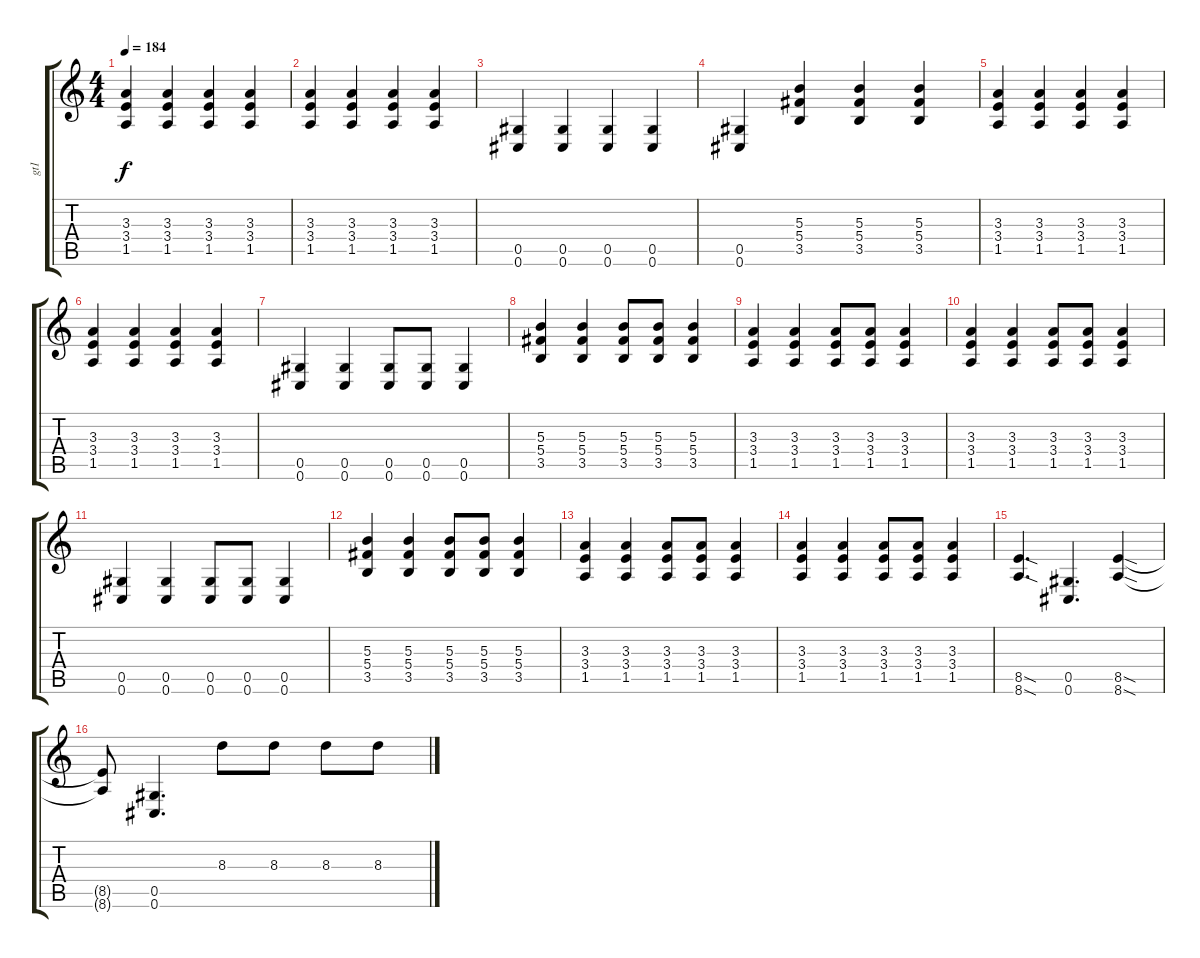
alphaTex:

\track ("gt1" "gt1") {instrument overdrivenguitar}
\staff {score tabs}
\tuning (Eb4 Bb3 Gb3 Db3 Ab2 Db2) {hide}
\ts (4 4)
\tempo 184
\clef g2
\ks c
(3.3 3.4 1.5).4{dy f} (3.3 3.4 1.5).4 (3.3 3.4 1.5).4 (3.3 3.4 1.5).4 |
(3.3 3.4 1.5).4 (3.3 3.4 1.5).4 (3.3 3.4 1.5).4 (3.3 3.4 1.5).4 |
(0.5 0.6).4 (0.5 0.6).4 (0.5 0.6).4 (0.5 0.6).4 |
(0.5 0.6).4 (5.3 5.4 3.5).4 (5.3 5.4 3.5).4 (5.3 5.4 3.5).4 |
(3.3 3.4 1.5).4 (3.3 3.4 1.5).4 (3.3 3.4 1.5).4 (3.3 3.4 1.5).4 |
(3.3 3.4 1.5).4 (3.3 3.4 1.5).4 (3.3 3.4 1.5).4 (3.3 3.4 1.5).4 |
(0.5 0.6).4 (0.5 0.6).4 (0.5 0.6).8 (0.5 0.6).8 (0.5 0.6).4 |
(5.3 5.4 3.5).4 (5.3 5.4 3.5).4 (5.3 5.4 3.5).8 (5.3 5.4 3.5).8 (5.3 5.4 3.5).4 |
(3.3 3.4 1.5).4 (3.3 3.4 1.5).4 (3.3 3.4 1.5).8 (3.3 3.4 1.5).8 (3.3 3.4 1.5).4 |
(3.3 3.4 1.5).4 (3.3 3.4 1.5).4 (3.3 3.4 1.5).8 (3.3 3.4 1.5).8 (3.3 3.4 1.5).4 |
(0.5 0.6).4 (0.5 0.6).4 (0.5 0.6).8 (0.5 0.6).8 (0.5 0.6).4 |
(5.3 5.4 3.5).4 (5.3 5.4 3.5).4 (5.3 5.4 3.5).8 (5.3 5.4 3.5).8 (5.3 5.4 3.5).4 |
(3.3 3.4 1.5).4 (3.3 3.4 1.5).4 (3.3 3.4 1.5).8 (3.3 3.4 1.5).8 (3.3 3.4 1.5).4 |
(3.3 3.4 1.5).4 (3.3 3.4 1.5).4 (3.3 3.4 1.5).8 (3.3 3.4 1.5).8 (3.3 3.4 1.5).4 |
(8.5{sod} 8.6{sod}).4{d} (0.5 0.6).4{d} (8.5{sod} 8.6{sod}).4 |
(8.5{t} 8.6{t}).8 (0.5 0.6).4{d} 8.3.8 8.3.8 8.3.8 8.3.8
